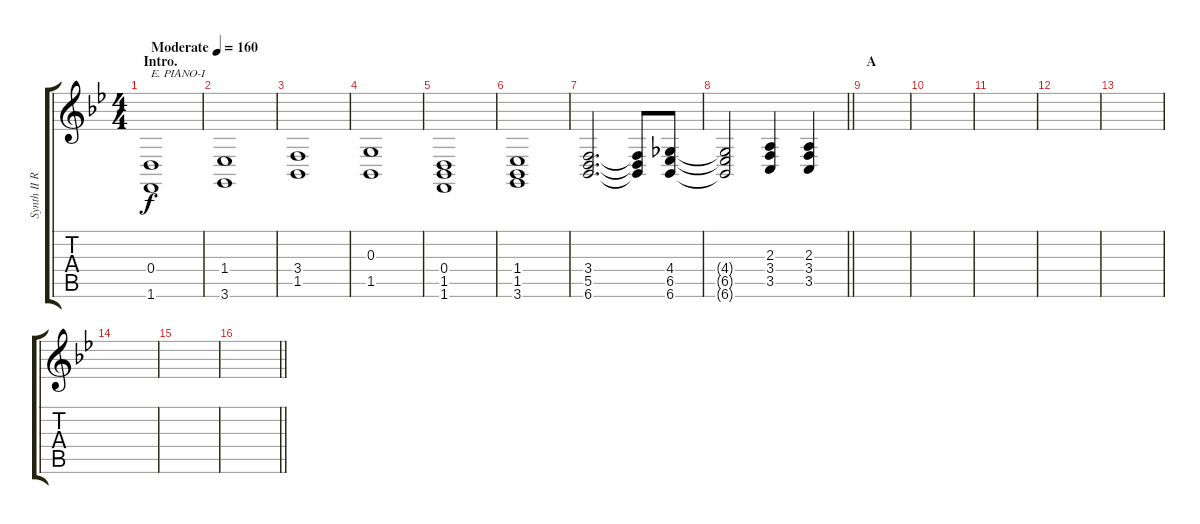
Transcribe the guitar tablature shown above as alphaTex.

\track ("Synth II Right (Kotobuki Tsumugi)" "Synth II R") {instrument electricpiano1}
\staff {score tabs}
\tuning (E4 B3 G3 D3 A2 E2) {hide}
\ts (4 4)
\section ("" "Intro.")
\tempo (160 "Moderate")
\clef g2
\ks bb
(0.4 1.6).1{txt "E. PIANO-I" dy f instrument electricpiano1} |
(1.4 3.6).1 |
(3.4 1.5).1 |
(0.3 1.5).1 |
(0.4 1.5 1.6).1 |
(1.4 1.5 3.6).1 |
(3.4 5.5 6.6).2{d} (3.4{t} 5.5{t} 6.6{t}).8 (4.4 6.5 6.6).8 |
\barLineRight lightlight
(4.4{t} 6.5{t} 6.6{t}).2 (2.3 3.4 3.5).4 (2.3 3.4 3.5).4 |
\section ("" "A")
|
|
|
|
|
|
|
\barLineRight lightlight
